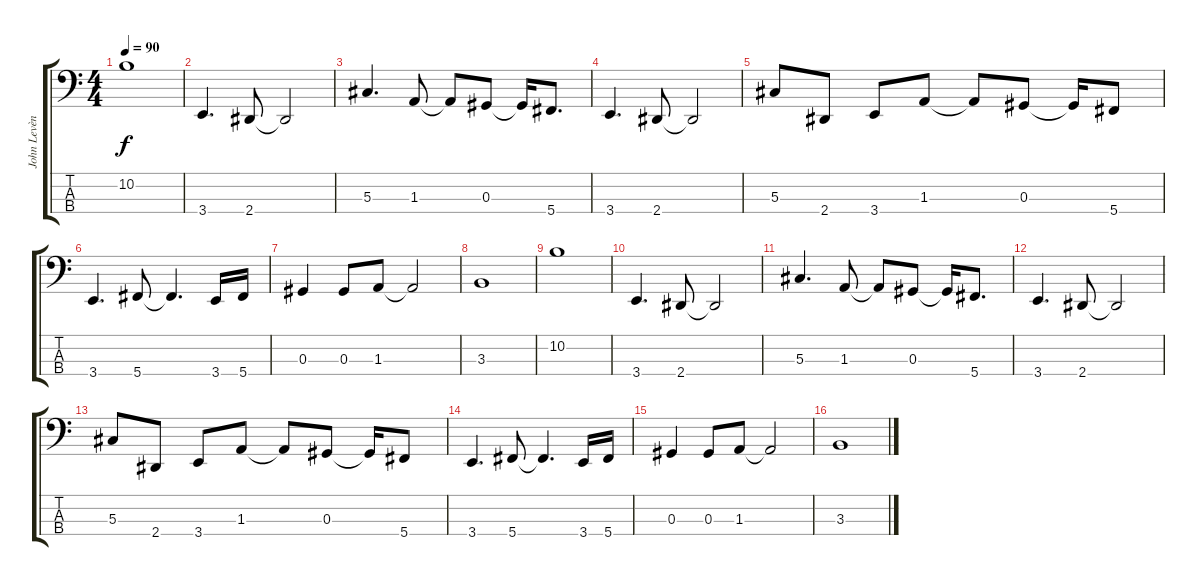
\track ("John Levèn" "John Levèn") {instrument electricbasspick}
\staff {score tabs}
\tuning (Gb2 Db2 Ab1 Db1) {hide}
\ts (4 4)
\tempo 90
\clef f4
\ks c
10.2.1{dy f} |
3.4.4{d} 2.4.8 2.4{t}.2 |
5.3.4{d} 1.3.8 1.3{t}.8 0.3.8 0.3{t}.16 5.4.8{d} |
3.4.4{d} 2.4.8 2.4{t}.2 |
5.3.8 2.4.8 3.4.8 1.3.8 1.3{t}.8 0.3.8 0.3{t}.16 5.4.8 |
3.4.4{d} 5.4.8 5.4{t}.4{d} 3.4.16 5.4.16 |
0.3.4 0.3.8 1.3.8 1.3{t}.2 |
3.3.1 |
10.2.1 |
3.4.4{d} 2.4.8 2.4{t}.2 |
5.3.4{d} 1.3.8 1.3{t}.8 0.3.8 0.3{t}.16 5.4.8{d} |
3.4.4{d} 2.4.8 2.4{t}.2 |
5.3.8 2.4.8 3.4.8 1.3.8 1.3{t}.8 0.3.8 0.3{t}.16 5.4.8 |
3.4.4{d} 5.4.8 5.4{t}.4{d} 3.4.16 5.4.16 |
0.3.4 0.3.8 1.3.8 1.3{t}.2 |
3.3.1
